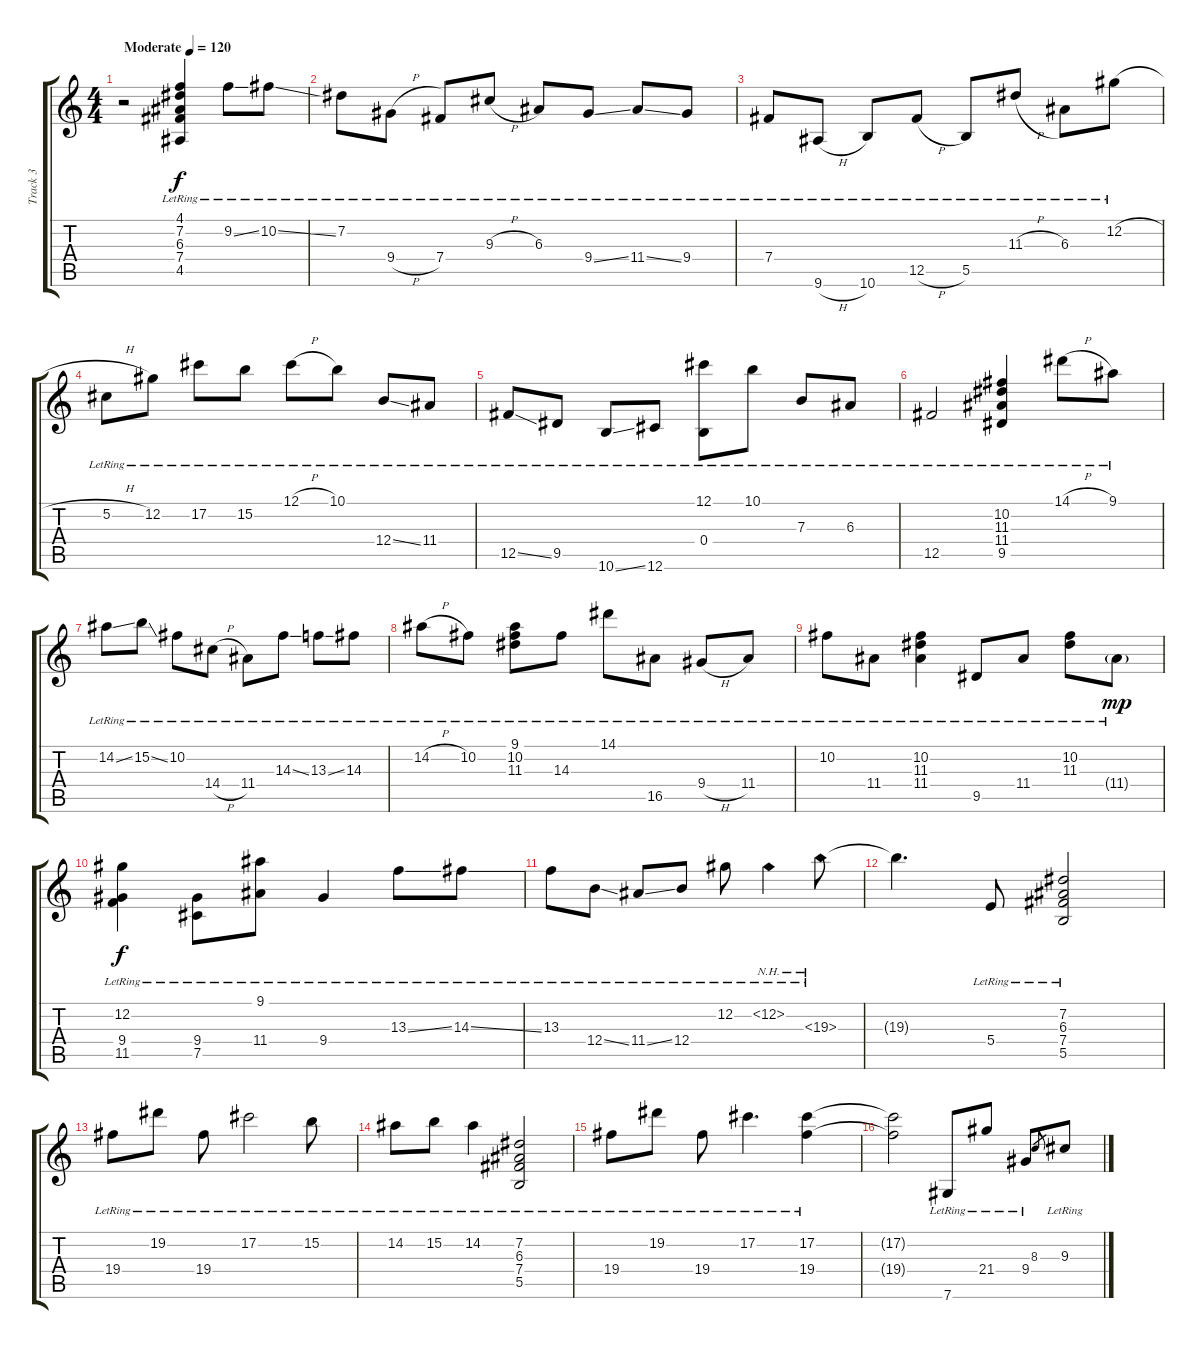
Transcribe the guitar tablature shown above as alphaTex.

\track ("Track 3" "Track 3") {instrument acousticguitarnylon}
\staff {score tabs}
\tuning (Db4 Ab3 E3 B2 Gb2 Db2) {hide}
\ts (4 4)
\tempo (120 "Moderate")
\clef g2
\ks c
r.2{dy f instrument acousticguitarnylon} (4.1{lr} 7.2{lr} 6.3{lr} 7.4{lr} 4.5{lr}).4 9.2{ss lr}.8 10.2{ss lr}.8 |
7.2{lr}.8 9.4{h lr}.8 7.4{lr}.8 9.3{h lr}.8 6.3{lr}.8 9.4{ss lr}.8 11.4{ss lr}.8 9.4{lr}.8 |
7.4{lr}.8 9.6{h lr}.8 10.6{lr}.8 12.5{h lr}.8 5.5{lr}.8 11.3{h lr}.8 6.3{lr}.8 12.2{h lr}.8 |
5.2{h lr}.8 12.2{lr}.8 17.2{lr}.8 15.2{lr}.8 12.1{h lr}.8 10.1{lr}.8 12.4{ss lr}.8 11.4{lr}.8 |
12.5{ss lr}.8 9.5{lr}.8 10.6{ss lr}.8 12.6{lr}.8 (12.1{lr} 0.4{lr}).8 10.1{lr}.8 7.3{lr}.8 6.3{lr}.8 |
12.5{lr}.2 (10.2{lr} 11.3{lr} 11.4{lr} 9.5{lr}).4 14.1{h lr}.8 9.1{lr}.8 |
14.2{ss lr}.8 15.2{ss lr}.8 10.2{lr}.8 14.4{h lr}.8 11.4{lr}.8 14.3{ss lr}.8 13.3{ss lr}.8 14.3{lr}.8 |
14.2{h lr}.8 10.2{lr}.8 (9.1{lr} 10.2{lr} 11.3{lr}).8 14.3{lr}.8 14.1{lr}.8 16.5{lr}.8 9.4{h lr}.8 11.4{lr}.8 |
10.2{lr}.8 11.4{lr}.8 (10.2{lr} 11.3{lr} 11.4{lr}).4 9.5{lr}.8 11.4{lr}.8 (10.2{lr} 11.3{lr}).8 11.4{g lr}.8{dy mp} |
(12.2{lr} 9.4{lr} 11.5{lr}).4{dy f} (9.4{lr} 7.5{lr}).8 (9.1{lr} 11.4{lr}).8 9.4{lr}.4 13.3{ss lr}.8 14.3{ss lr}.8 |
13.3{lr}.8 12.4{ss lr}.8 11.4{ss lr}.8 12.4{lr}.8 12.2{lr}.8 12.2{nh lr}.4 19.3{nh lr}.8 |
19.3{t}.4{d} 5.4{lr}.8 (7.2{lr} 6.3{lr} 7.4{lr} 5.5{lr}).2 |
19.4{lr}.8 19.2{lr}.8 19.4{lr}.8 17.2{lr}.2 15.2{lr}.8 |
14.2{lr}.8 15.2{lr}.8 14.2{lr}.4 (7.2{lr} 6.3{lr} 7.4{lr} 5.5{lr}).2 |
19.4{lr}.8 19.2{lr}.8 19.4{lr}.8 17.2{lr}.4{d} (17.2{lr} 19.4{lr}).4 |
(17.2{t} 19.4{t}).2 7.6{lr}.8 21.4{lr}.8 9.4{lr}.8 8.3.8{gr} 9.3{lr}.8
